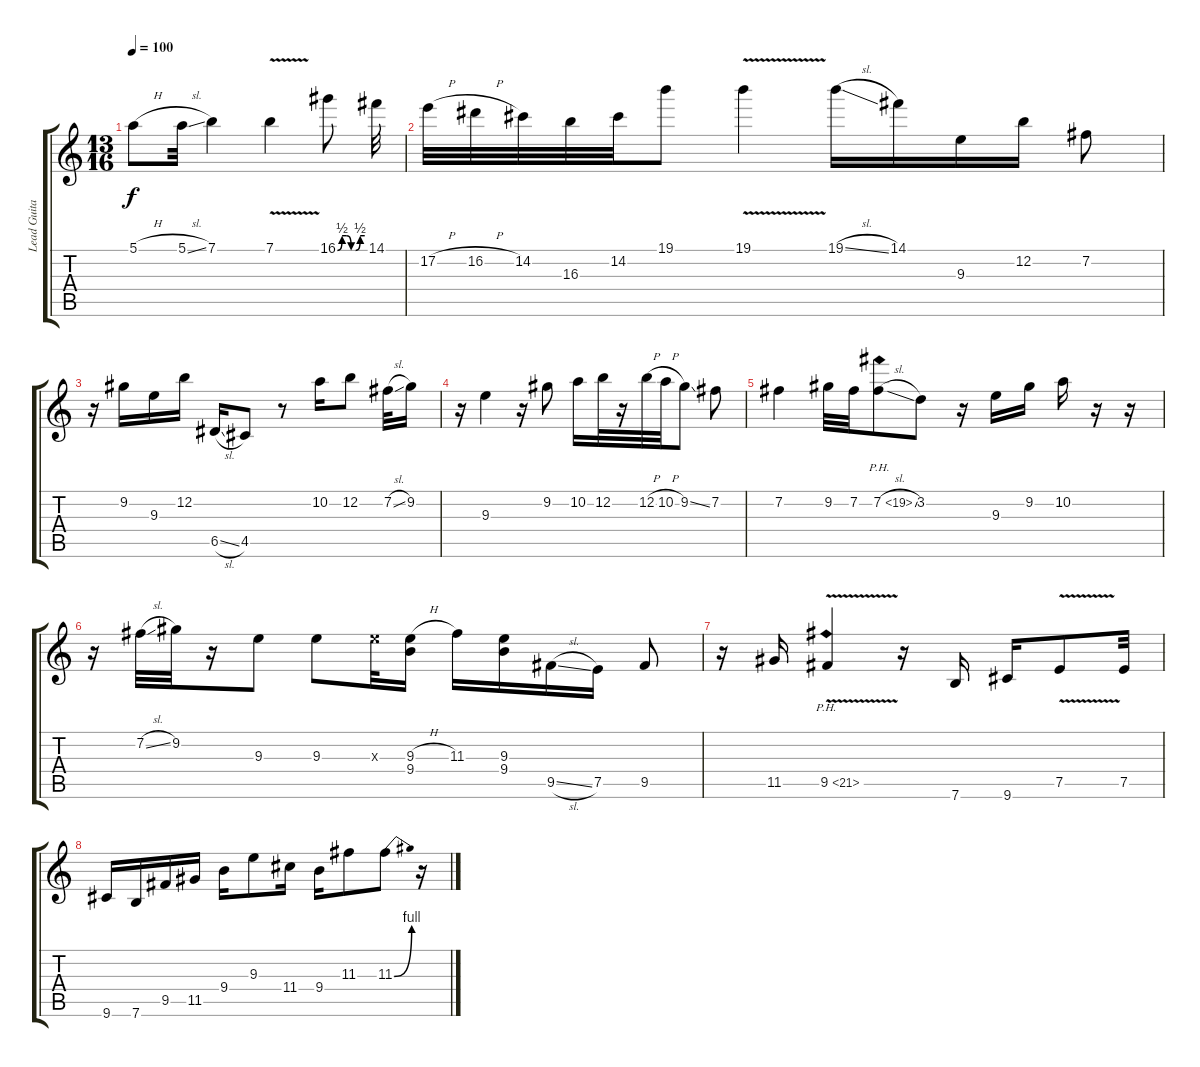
\track ("Lead Guitar 1" "Lead Guita") {instrument overdrivenguitar}
\staff {score tabs}
\tuning (E4 B3 G3 D3 A2 E2) {hide}
\ts (13 16)
\tempo 100
\clef g2
\ks c
5.1{h}.8{dy f} 5.1{sl}.32 7.1.4 7.1{v}.4 16.1{be (custom 0 0 10 2 20 2 30 0 40 0 50 2 60 2)}.8 14.1.32 |
17.2{h}.32 16.2{h}.32 14.2.32 16.3.32 14.2.32 19.1.8 19.1{v}.4 19.1{sl}.16 14.1.16 9.3.16 12.2.16 7.2.8 |
r.16 9.2.16 9.3.16 12.2.16 6.5{sl}.16 4.5.8 r.8 10.2.16 12.2.8 7.2{sl}.32 9.2.16 |
r.16 9.3.4 r.16 9.2.8 10.2.16 12.2.32 r.16 12.2{h}.32 10.2{h}.32 9.2{ss}.8 7.2.8 |
7.2.4 9.2.32 7.2.32 7.2{ph 12 sl}.8 3.2.8 r.16 9.3.16 9.2.16 10.2.16 r.16 r.16 |
r.16 7.2{sl}.32 9.2.32 r.16 9.3.8 9.3.8 9.3{x}.32 (9.3{h} 9.4).16 11.3.16 (9.3 9.4).16 9.5{sl}.16 7.5.16 9.5.8 |
r.16 11.5.16 9.5{ph 12 v}.4 r.16 7.6.16 9.6.16 7.5{v}.8 7.5.32 |
9.6.16 7.6.16 9.5.16 11.5.16 9.4.16 9.3.8 11.4.16 9.4.16 11.3.8 11.3{be (bend 0 0 60 4)}.8 r.16
